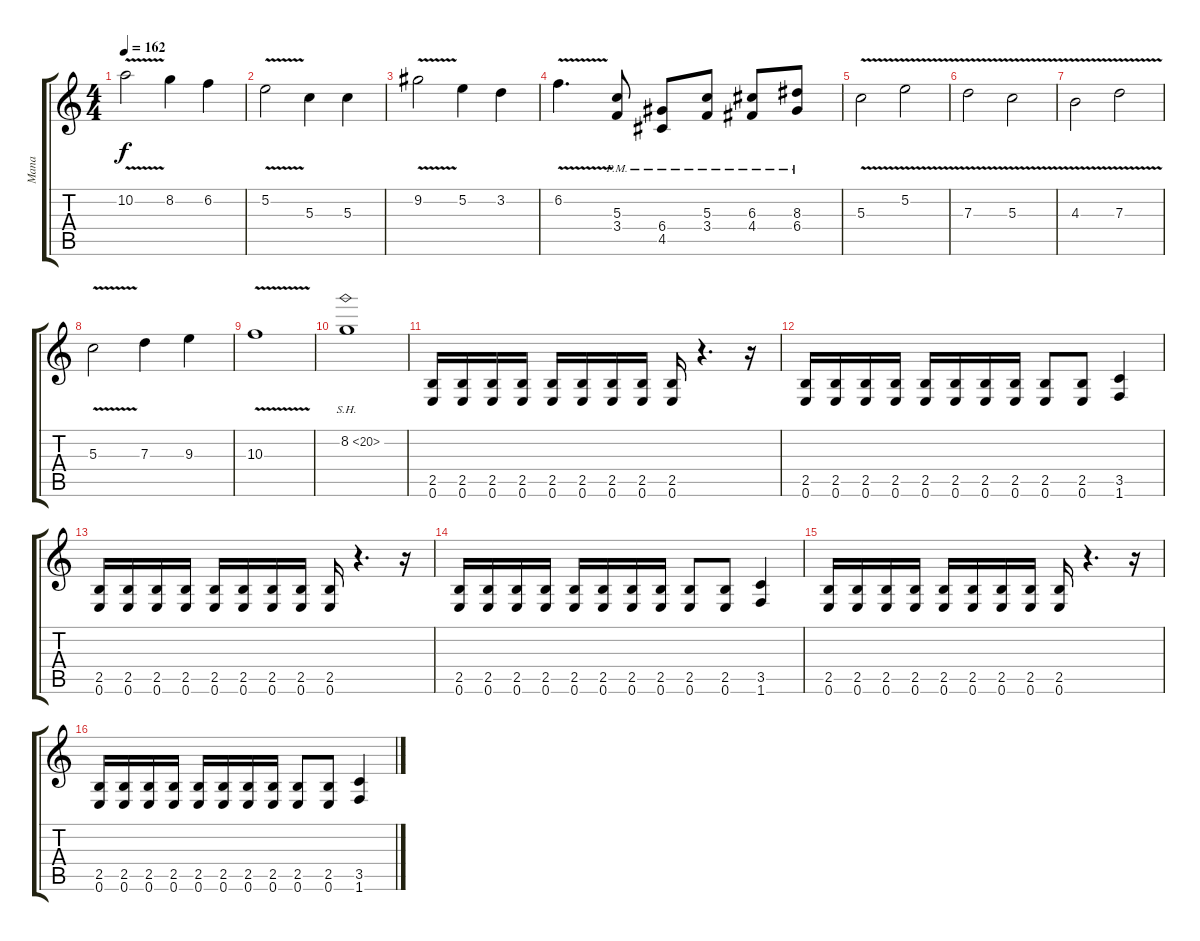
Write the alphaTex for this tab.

\track ("Mana" "Mana") {instrument distortionguitar}
\staff {score tabs}
\tuning (E4 B3 G3 D3 A2 E2) {hide}
\ts (4 4)
\tempo 162
\clef g2
\ks c
10.2{v}.2{dy f} 8.2.4 6.2.4 |
5.2{v}.2 5.3.4 5.3.4 |
9.2{v}.2 5.2.4 3.2.4 |
6.2{v}.4{d} (5.3{pm} 3.4).8 (6.4{pm} 4.5{pm}).8 (5.3{pm} 3.4{pm}).8 (6.3{pm} 4.4{pm}).8 (8.3{pm} 6.4{pm}).8 |
5.3{v}.2 5.2{v}.2 |
7.3{v}.2 5.3{v}.2 |
4.3{v}.2 7.3{v}.2 |
5.3{v}.2 7.3.4 9.3.4 |
10.3{v}.1 |
8.2{sh 12}.1 |
(2.5 0.6).16 (2.5 0.6).16 (2.5 0.6).16 (2.5 0.6).16 (2.5 0.6).16 (2.5 0.6).16 (2.5 0.6).16 (2.5 0.6).16 (2.5 0.6).16 r.4{d} r.16 |
(2.5 0.6).16 (2.5 0.6).16 (2.5 0.6).16 (2.5 0.6).16 (2.5 0.6).16 (2.5 0.6).16 (2.5 0.6).16 (2.5 0.6).16 (2.5 0.6).8 (2.5 0.6).8 (3.5 1.6).4 |
(2.5 0.6).16 (2.5 0.6).16 (2.5 0.6).16 (2.5 0.6).16 (2.5 0.6).16 (2.5 0.6).16 (2.5 0.6).16 (2.5 0.6).16 (2.5 0.6).16 r.4{d} r.16 |
(2.5 0.6).16 (2.5 0.6).16 (2.5 0.6).16 (2.5 0.6).16 (2.5 0.6).16 (2.5 0.6).16 (2.5 0.6).16 (2.5 0.6).16 (2.5 0.6).8 (2.5 0.6).8 (3.5 1.6).4 |
(2.5 0.6).16 (2.5 0.6).16 (2.5 0.6).16 (2.5 0.6).16 (2.5 0.6).16 (2.5 0.6).16 (2.5 0.6).16 (2.5 0.6).16 (2.5 0.6).16 r.4{d} r.16 |
(2.5 0.6).16 (2.5 0.6).16 (2.5 0.6).16 (2.5 0.6).16 (2.5 0.6).16 (2.5 0.6).16 (2.5 0.6).16 (2.5 0.6).16 (2.5 0.6).8 (2.5 0.6).8 (3.5 1.6).4
